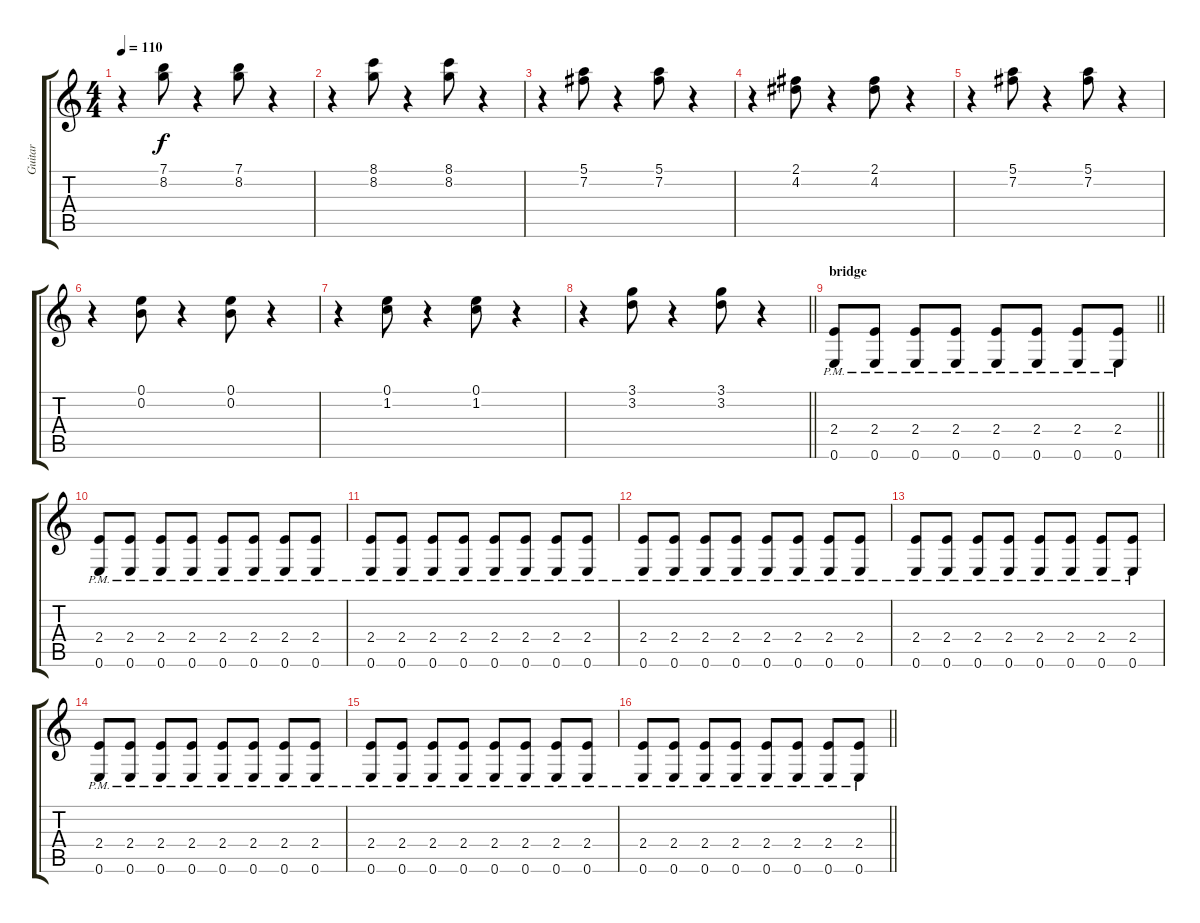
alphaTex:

\track ("Guitar" "Guitar") {instrument distortionguitar}
\staff {score tabs}
\tuning (E4 B3 G3 D3 A2 E2) {hide}
\ts (4 4)
\tempo 110
\clef g2
\ks c
r.4{dy f} (7.1 8.2).8 r.4 (7.1 8.2).8 r.4 |
r.4 (8.1 8.2).8 r.4 (8.1 8.2).8 r.4 |
r.4 (5.1 7.2).8 r.4 (5.1 7.2).8 r.4 |
r.4 (2.1 4.2).8 r.4 (2.1 4.2).8 r.4 |
r.4 (5.1 7.2).8 r.4 (5.1 7.2).8 r.4 |
r.4 (0.1 0.2).8 r.4 (0.1 0.2).8 r.4 |
r.4 (0.1 1.2).8 r.4 (0.1 1.2).8 r.4 |
\barLineRight lightlight
r.4 (3.1 3.2).8 r.4 (3.1 3.2).8 r.4 |
\section ("" "bridge")
\barLineRight lightlight
(2.4{pm} 0.6{pm}).8 (2.4{pm} 0.6{pm}).8 (2.4{pm} 0.6{pm}).8 (2.4{pm} 0.6{pm}).8 (2.4{pm} 0.6{pm}).8 (2.4{pm} 0.6{pm}).8 (2.4{pm} 0.6{pm}).8 (2.4{pm} 0.6{pm}).8 |
\section ("" "")
(2.4{pm} 0.6{pm}).8 (2.4{pm} 0.6{pm}).8 (2.4{pm} 0.6{pm}).8 (2.4{pm} 0.6{pm}).8 (2.4{pm} 0.6{pm}).8 (2.4{pm} 0.6{pm}).8 (2.4{pm} 0.6{pm}).8 (2.4{pm} 0.6{pm}).8 |
(2.4{pm} 0.6{pm}).8 (2.4{pm} 0.6{pm}).8 (2.4{pm} 0.6{pm}).8 (2.4{pm} 0.6{pm}).8 (2.4{pm} 0.6{pm}).8 (2.4{pm} 0.6{pm}).8 (2.4{pm} 0.6{pm}).8 (2.4{pm} 0.6{pm}).8 |
(2.4{pm} 0.6{pm}).8 (2.4{pm} 0.6{pm}).8 (2.4{pm} 0.6{pm}).8 (2.4{pm} 0.6{pm}).8 (2.4{pm} 0.6{pm}).8 (2.4{pm} 0.6{pm}).8 (2.4{pm} 0.6{pm}).8 (2.4{pm} 0.6{pm}).8 |
(2.4{pm} 0.6{pm}).8 (2.4{pm} 0.6{pm}).8 (2.4{pm} 0.6{pm}).8 (2.4{pm} 0.6{pm}).8 (2.4{pm} 0.6{pm}).8 (2.4{pm} 0.6{pm}).8 (2.4{pm} 0.6{pm}).8 (2.4{pm} 0.6{pm}).8 |
(2.4{pm} 0.6{pm}).8 (2.4{pm} 0.6{pm}).8 (2.4{pm} 0.6{pm}).8 (2.4{pm} 0.6{pm}).8 (2.4{pm} 0.6{pm}).8 (2.4{pm} 0.6{pm}).8 (2.4{pm} 0.6{pm}).8 (2.4{pm} 0.6{pm}).8 |
(2.4{pm} 0.6{pm}).8 (2.4{pm} 0.6{pm}).8 (2.4{pm} 0.6{pm}).8 (2.4{pm} 0.6{pm}).8 (2.4{pm} 0.6{pm}).8 (2.4{pm} 0.6{pm}).8 (2.4{pm} 0.6{pm}).8 (2.4{pm} 0.6{pm}).8 |
\barLineRight lightlight
(2.4{pm} 0.6{pm}).8 (2.4{pm} 0.6{pm}).8 (2.4{pm} 0.6{pm}).8 (2.4{pm} 0.6{pm}).8 (2.4{pm} 0.6{pm}).8 (2.4{pm} 0.6{pm}).8 (2.4{pm} 0.6{pm}).8 (2.4{pm} 0.6{pm}).8
